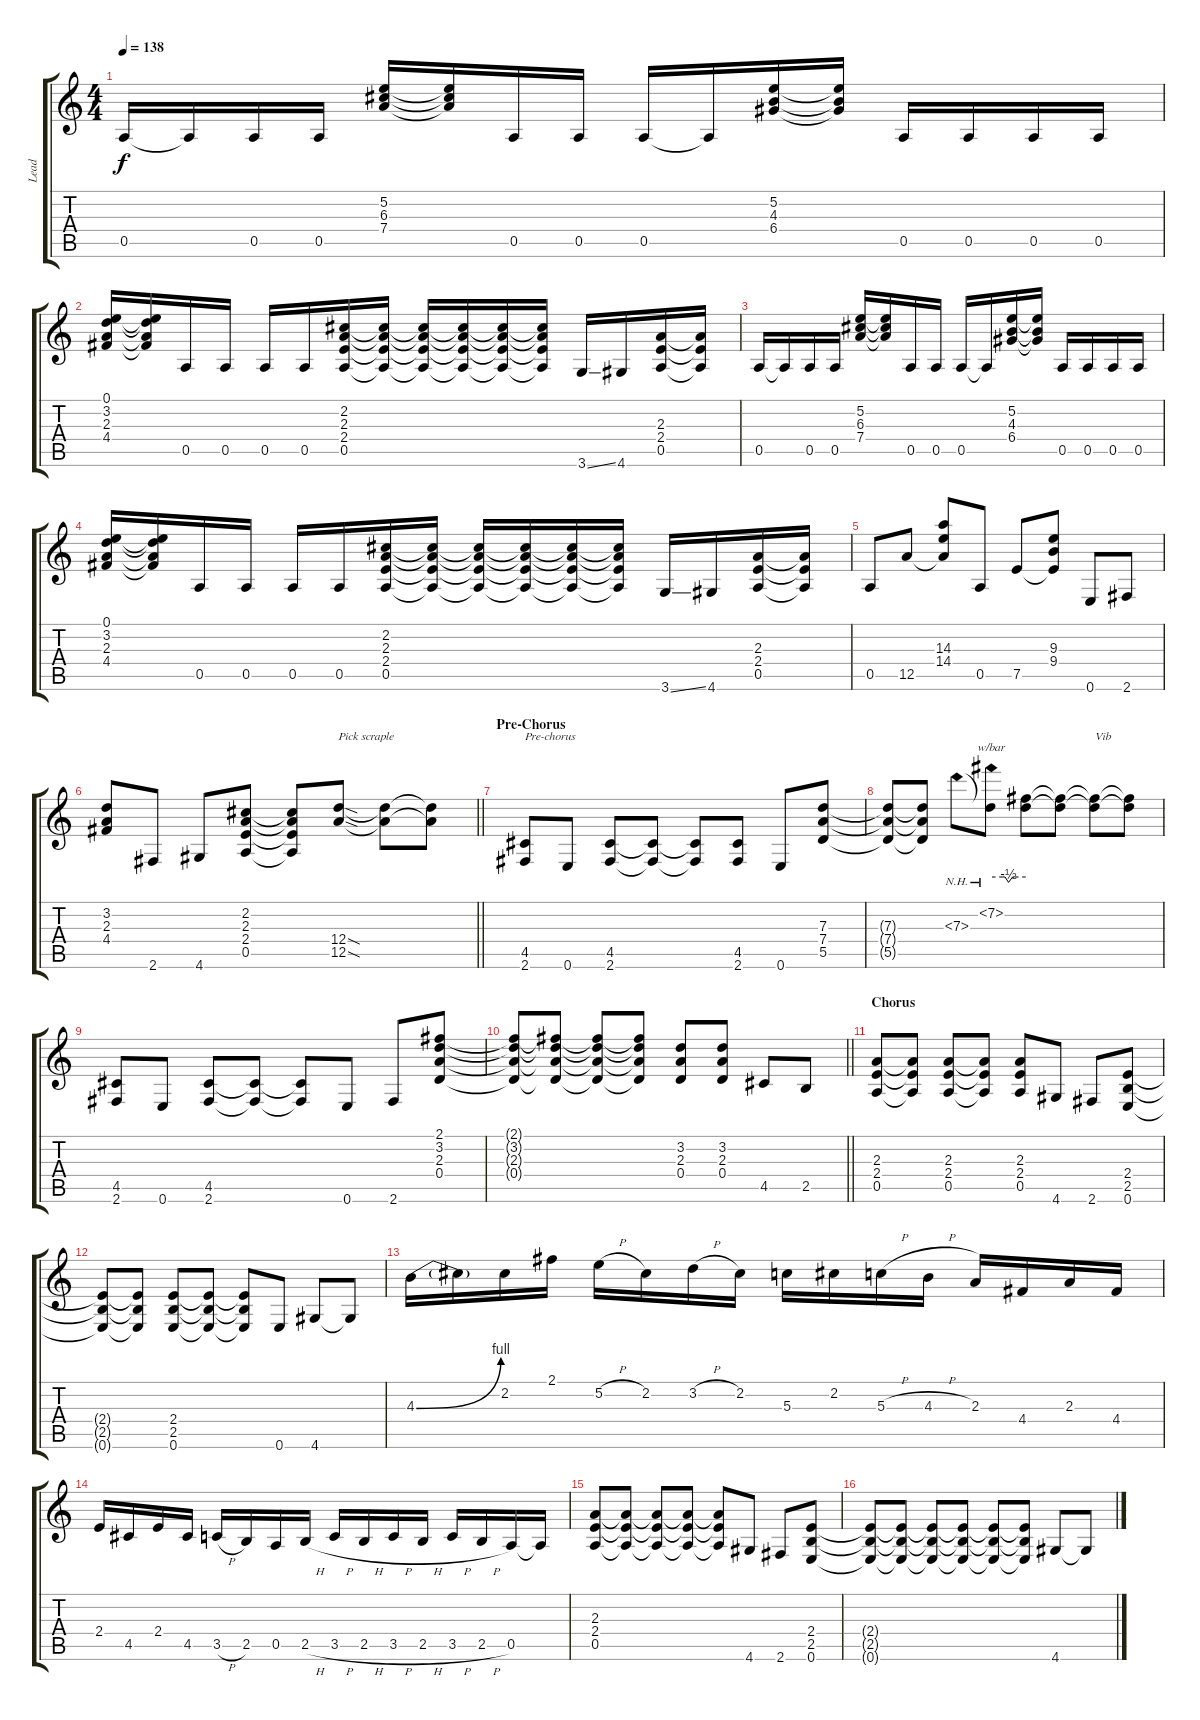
\track ("Lead" "Lead") {instrument distortionguitar}
\staff {score tabs}
\tuning (E4 B3 G3 D3 A2 E2) {hide}
\ts (4 4)
\tempo 138
\clef g2
\ks c
0.5.16{dy f} 0.5{t}.16 0.5.16 0.5.16 (5.2 6.3 7.4).16 (5.2{t} 6.3{t} 7.4{t}).16 0.5.16 0.5.16 0.5.16 0.5{t}.16 (5.2 4.3 6.4).16 (5.2{t} 4.3{t} 6.4{t}).16 0.5.16 0.5.16 0.5.16 0.5.16 |
(0.1 3.2 2.3 4.4).16 (0.1{t} 3.2{t} 2.3{t} 4.4{t}).16 0.5.16 0.5.16 0.5.16 0.5.16 (2.2 2.3 2.4 0.5).16 (2.2{t} 2.3{t} 2.4{t} 0.5{t}).16 (2.2{t} 2.3{t} 2.4{t} 0.5{t}).16 (2.2{t} 2.3{t} 2.4{t} 0.5{t}).16 (2.2{t} 2.3{t} 2.4{t} 0.5{t}).16 (2.2{t} 2.3{t} 2.4{t} 0.5{t}).16 3.6{ss}.16 4.6.16 (2.3 2.4 0.5).16 (2.3{t} 2.4{t} 0.5{t}).16 |
0.5.16 0.5{t}.16 0.5.16 0.5.16 (5.2 6.3 7.4).16 (5.2{t} 6.3{t} 7.4{t}).16 0.5.16 0.5.16 0.5.16 0.5{t}.16 (5.2 4.3 6.4).16 (5.2{t} 4.3{t} 6.4{t}).16 0.5.16 0.5.16 0.5.16 0.5.16 |
(0.1 3.2 2.3 4.4).16 (0.1{t} 3.2{t} 2.3{t} 4.4{t}).16 0.5.16 0.5.16 0.5.16 0.5.16 (2.2 2.3 2.4 0.5).16 (2.2{t} 2.3{t} 2.4{t} 0.5{t}).16 (2.2{t} 2.3{t} 2.4{t} 0.5{t}).16 (2.2{t} 2.3{t} 2.4{t} 0.5{t}).16 (2.2{t} 2.3{t} 2.4{t} 0.5{t}).16 (2.2{t} 2.3{t} 2.4{t} 0.5{t}).16 3.6{ss}.16 4.6.16 (2.3 2.4 0.5).16 (2.3{t} 2.4{t} 0.5{t}).16 |
0.5.8 12.5.8 (14.3 14.4 12.5{t}).8 0.5.8 7.5.8 (9.3 9.4 7.5{t}).8 0.6.8 2.6.8 |
\barLineRight lightlight
(3.2 2.3 4.4).8 2.6.8 4.6.8 (2.2 2.3 2.4 0.5).8 (2.2{t} 2.3{t} 2.4{t} 0.5{t}).8 (12.4{sod} 12.5{sod}).8{txt "Pick scraple"} (12.4{t} 12.5{t}).8 (12.4{t} 12.5{t}).8 |
\section ("" "Pre-Chorus")
(4.5 2.6).8{txt "Pre-chorus"} 0.6.8 (4.5 2.6).8 (4.5{t} 2.6{t}).8 (4.5{t} 2.6{t}).8 (4.5 2.6).8 0.6.8 (7.3 7.4 5.5).8 |
(7.3{t} 7.4{t} 5.5{t}).8 (7.3{t} 7.4{t} 5.5{t}).8 7.3{nh}.8 (7.2{nh} 7.3{t}).8{tbe (custom default 0 0 20 0 24 0 30 -2 37 0 40 0 60 0)} (7.2{t} 7.3{t}).8 (7.2{t} 7.3{t}).8 (7.2{t} 7.3{t}).8{txt "Vib"} (7.2{t} 7.3{t}).8 |
(4.5 2.6).8 0.6.8 (4.5 2.6).8 (4.5{t} 2.6{t}).8 (4.5{t} 2.6{t}).8 0.6.8 2.6.8 (2.1 3.2 2.3 0.4).8 |
\barLineRight lightlight
(2.1{t} 3.2{t} 2.3{t} 0.4{t}).8 (2.1{t} 3.2{t} 2.3{t} 0.4{t}).8 (2.1{t} 3.2{t} 2.3{t} 0.4{t}).8 (2.1{t} 3.2{t} 2.3{t} 0.4{t}).8 (3.2 2.3 0.4).8 (3.2 2.3 0.4).8 4.5.8 2.5.8 |
\section ("" "Chorus")
(2.3 2.4 0.5).8 (2.3{t} 2.4{t} 0.5{t}).8 (2.3 2.4 0.5).8 (2.3{t} 2.4{t} 0.5{t}).8 (2.3 2.4 0.5).8 4.6.8 2.6.8 (2.4 2.5 0.6).8 |
(2.4{t} 2.5{t} 0.6{t}).8 (2.4{t} 2.5{t} 0.6{t}).8 (2.4 2.5 0.6).8 (2.4{t} 2.5{t} 0.6{t}).8 (2.4{t} 2.5{t} 0.6{t}).8 0.6.8 4.6.8 4.6{t}.8 |
4.3{be (bend 0 0 60 4)}.16 4.3{t}.16 2.2.16 2.1.16 5.2{h}.16 2.2.16 3.2{h}.16 2.2.16 5.3.16 2.2.16 5.3{h}.16 4.3{h}.16 2.3.16 4.4.16 2.3.16 4.4.16 |
2.4.16 4.5.16 2.4.16 4.5.16 3.5{h}.16 2.5.16 0.5.16 2.5{h}.16 3.5{h}.16 2.5{h}.16 3.5{h}.16 2.5{h}.16 3.5{h}.16 2.5{h}.16 0.5.16 0.5{t}.16 |
(2.3 2.4 0.5).8 (2.3{t} 2.4{t} 0.5{t}).8 (2.3{t} 2.4{t} 0.5{t}).8 (2.3{t} 2.4{t} 0.5{t}).8 (2.3{t} 2.4{t} 0.5{t}).8 4.6.8 2.6.8 (2.4 2.5 0.6).8 |
(2.4{t} 2.5{t} 0.6{t}).8 (2.4{t} 2.5{t} 0.6{t}).8 (2.4{t} 2.5{t} 0.6{t}).8 (2.4{t} 2.5{t} 0.6{t}).8 (2.4{t} 2.5{t} 0.6{t}).8 (2.4{t} 2.5{t} 0.6{t}).8 4.6.8 4.6{t}.8
